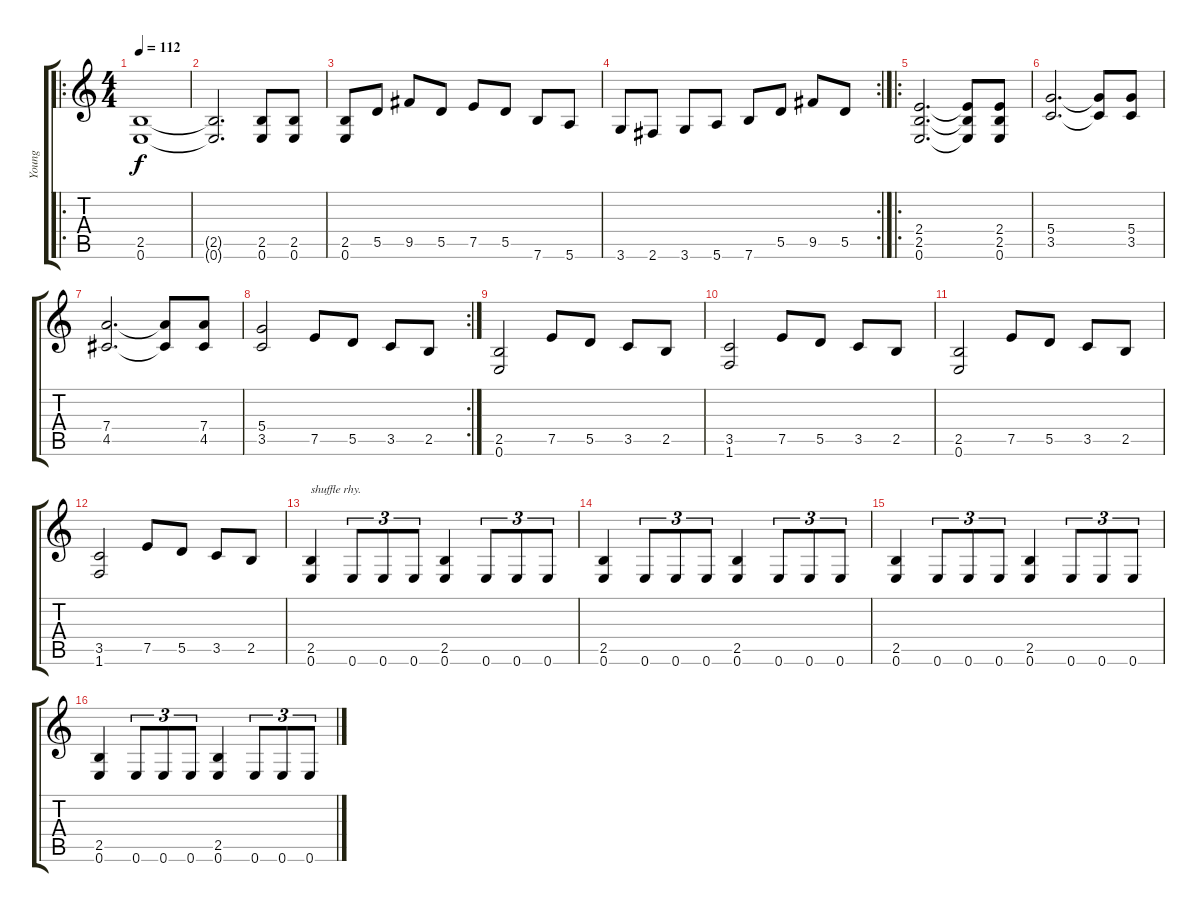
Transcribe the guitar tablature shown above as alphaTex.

\track ("Young" "Young") {instrument distortionguitar}
\staff {score tabs}
\tuning (E4 B3 G3 D3 A2 E2) {hide}
\ro
\ts (4 4)
\tempo 112
\clef g2
\ks c
(2.5 0.6).1{dy f instrument distortionguitar} |
(2.5{t} 0.6{t}).2{d} (2.5 0.6).8 (2.5 0.6).8 |
(2.5 0.6).8 5.5.8 9.5.8 5.5.8 7.5.8 5.5.8 7.6.8 5.6.8 |
\rc 2
3.6.8 2.6.8 3.6.8 5.6.8 7.6.8 5.5.8 9.5.8 5.5.8 |
\ro
(2.4 2.5 0.6).2{d} (2.4{t} 2.5{t} 0.6{t}).8 (2.4 2.5 0.6).8 |
(5.4 3.5).2{d} (5.4{t} 3.5{t}).8 (5.4 3.5).8 |
(7.4 4.5).2{d} (7.4{t} 4.5{t}).8 (7.4 4.5).8 |
\rc 2
(5.4 3.5).2 7.5.8 5.5.8 3.5.8 2.5.8 |
(2.5 0.6).2 7.5.8 5.5.8 3.5.8 2.5.8 |
(3.5 1.6).2 7.5.8 5.5.8 3.5.8 2.5.8 |
(2.5 0.6).2 7.5.8 5.5.8 3.5.8 2.5.8 |
(3.5 1.6).2 7.5.8 5.5.8 3.5.8 2.5.8 |
(2.5 0.6).4{txt "shuffle rhy."} 0.6.8{tu (3 2)} 0.6.8{tu (3 2)} 0.6.8{tu (3 2)} (2.5 0.6).4 0.6.8{tu (3 2)} 0.6.8{tu (3 2)} 0.6.8{tu (3 2)} |
(2.5 0.6).4 0.6.8{tu (3 2)} 0.6.8{tu (3 2)} 0.6.8{tu (3 2)} (2.5 0.6).4 0.6.8{tu (3 2)} 0.6.8{tu (3 2)} 0.6.8{tu (3 2)} |
(2.5 0.6).4 0.6.8{tu (3 2)} 0.6.8{tu (3 2)} 0.6.8{tu (3 2)} (2.5 0.6).4 0.6.8{tu (3 2)} 0.6.8{tu (3 2)} 0.6.8{tu (3 2)} |
(2.5 0.6).4 0.6.8{tu (3 2)} 0.6.8{tu (3 2)} 0.6.8{tu (3 2)} (2.5 0.6).4 0.6.8{tu (3 2)} 0.6.8{tu (3 2)} 0.6.8{tu (3 2)}
